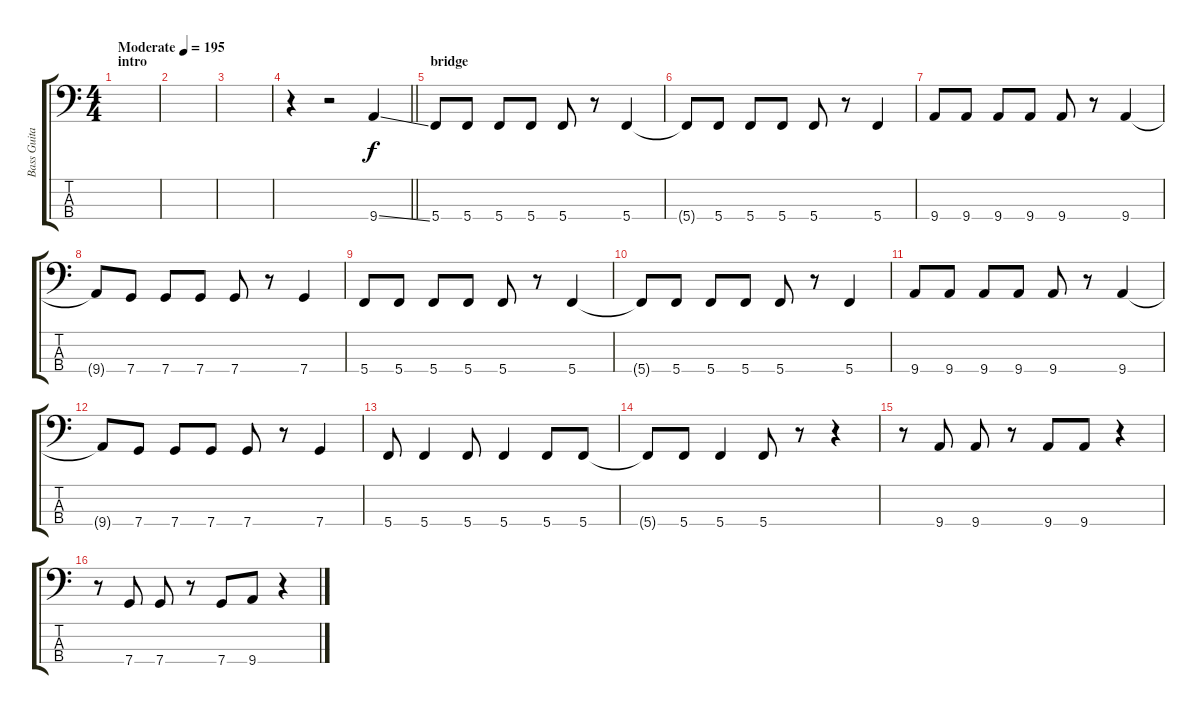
\track ("Bass Guitar" "Bass Guita") {instrument electricbasspick}
\staff {score tabs}
\tuning (F2 C2 G1 C1) {hide}
\ts (4 4)
\section ("" "intro ")
\tempo (195 "Moderate")
\clef f4
\ks c
|
|
|
\barLineRight lightlight
r.4 r.2 9.4{ss}.4 |
\section ("" "bridge")
5.4.8 5.4.8 5.4.8 5.4.8 5.4.8 r.8 5.4.4 |
5.4{t}.8 5.4.8 5.4.8 5.4.8 5.4.8 r.8 5.4.4 |
9.4.8 9.4.8 9.4.8 9.4.8 9.4.8 r.8 9.4.4 |
9.4{t}.8 7.4.8 7.4.8 7.4.8 7.4.8 r.8 7.4.4 |
5.4.8 5.4.8 5.4.8 5.4.8 5.4.8 r.8 5.4.4 |
5.4{t}.8 5.4.8 5.4.8 5.4.8 5.4.8 r.8 5.4.4 |
9.4.8 9.4.8 9.4.8 9.4.8 9.4.8 r.8 9.4.4 |
9.4{t}.8 7.4.8 7.4.8 7.4.8 7.4.8 r.8 7.4.4 |
5.4.8 5.4.4 5.4.8 5.4.4 5.4.8 5.4.8 |
5.4{t}.8 5.4.8 5.4.4 5.4.8 r.8 r.4 |
r.8 9.4.8 9.4.8 r.8 9.4.8 9.4.8 r.4 |
r.8 7.4.8 7.4.8 r.8 7.4.8 9.4.8 r.4
